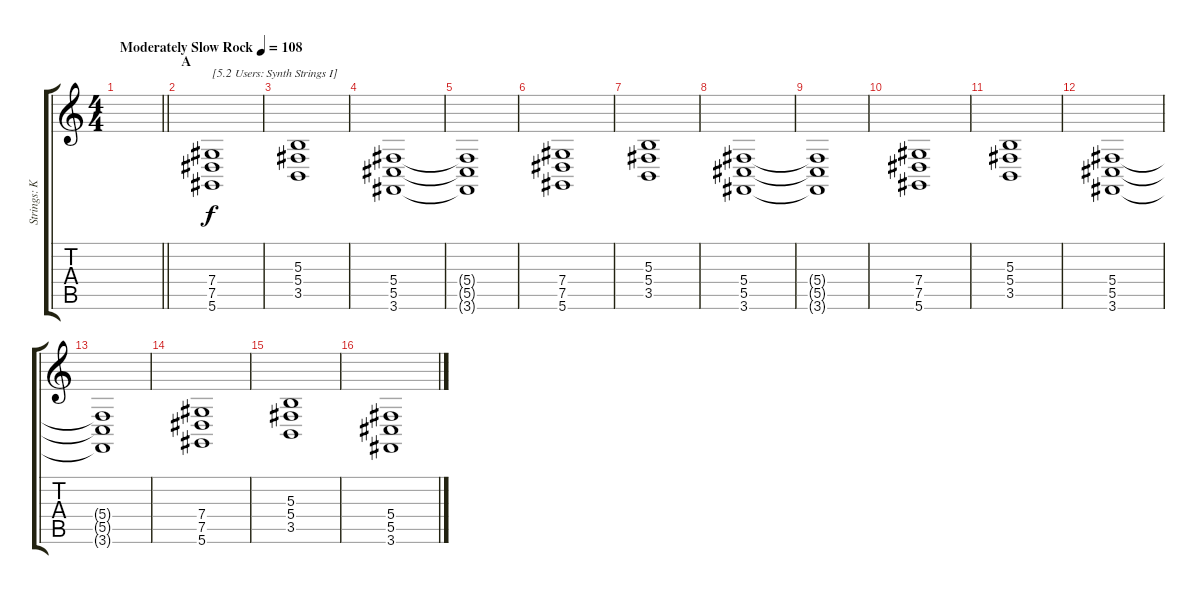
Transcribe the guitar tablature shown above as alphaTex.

\track ("Strings: Kai" "Strings: K") {instrument synthstrings1}
\staff {score tabs}
\tuning (Eb4 Bb3 Gb3 Db3 Ab2 Eb2) {hide}
\ts (4 4)
\tempo (108 "Moderately Slow Rock")
\clef g2
\barLineRight lightlight
\ks c
|
\section ("" "A")
(7.4 7.5 5.6).1{txt "[5.2 Users: Synth Strings I]"} |
(5.3 5.4 3.5).1 |
(5.4 5.5 3.6).1 |
(5.4{t} 5.5{t} 3.6{t}).1 |
(7.4 7.5 5.6).1 |
(5.3 5.4 3.5).1 |
(5.4 5.5 3.6).1 |
(5.4{t} 5.5{t} 3.6{t}).1 |
(7.4 7.5 5.6).1 |
(5.3 5.4 3.5).1 |
(5.4 5.5 3.6).1 |
(5.4{t} 5.5{t} 3.6{t}).1 |
(7.4 7.5 5.6).1 |
(5.3 5.4 3.5).1 |
(5.4 5.5 3.6).1
